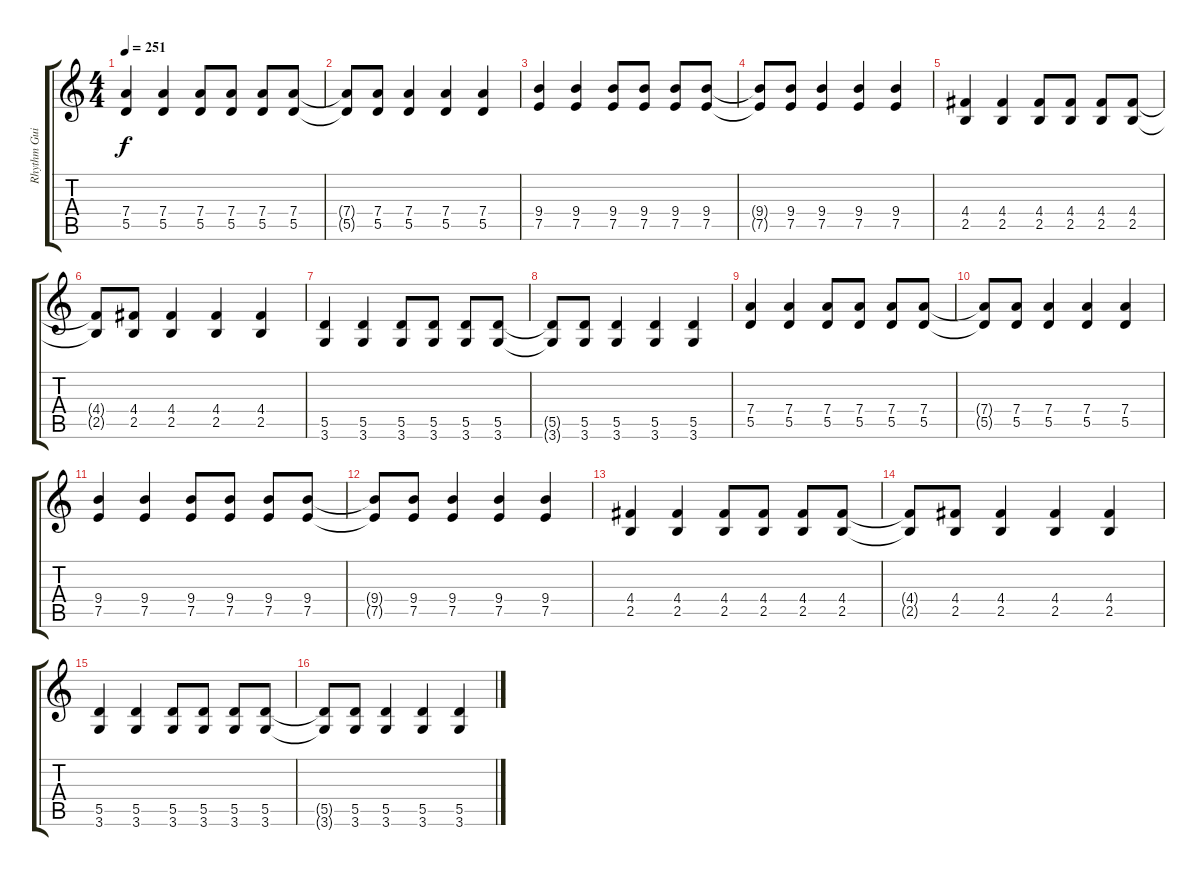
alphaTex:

\track ("Rhythm Guitar" "Rhythm Gui") {instrument overdrivenguitar}
\staff {score tabs}
\tuning (E4 B3 G3 D3 A2 E2) {hide}
\ts (4 4)
\tempo 251
\clef g2
\ks c
(7.4 5.5).4{dy f} (7.4 5.5).4 (7.4 5.5).8 (7.4 5.5).8 (7.4 5.5).8 (7.4 5.5).8 |
(7.4{t} 5.5{t}).8 (7.4 5.5).8 (7.4 5.5).4 (7.4 5.5).4 (7.4 5.5).4 |
(9.4 7.5).4 (9.4 7.5).4 (9.4 7.5).8 (9.4 7.5).8 (9.4 7.5).8 (9.4 7.5).8 |
(9.4{t} 7.5{t}).8 (9.4 7.5).8 (9.4 7.5).4 (9.4 7.5).4 (9.4 7.5).4 |
(4.4 2.5).4 (4.4 2.5).4 (4.4 2.5).8 (4.4 2.5).8 (4.4 2.5).8 (4.4 2.5).8 |
(4.4{t} 2.5{t}).8 (4.4 2.5).8 (4.4 2.5).4 (4.4 2.5).4 (4.4 2.5).4 |
(5.5 3.6).4 (5.5 3.6).4 (5.5 3.6).8 (5.5 3.6).8 (5.5 3.6).8 (5.5 3.6).8 |
(5.5{t} 3.6{t}).8 (5.5 3.6).8 (5.5 3.6).4 (5.5 3.6).4 (5.5 3.6).4 |
(7.4 5.5).4 (7.4 5.5).4 (7.4 5.5).8 (7.4 5.5).8 (7.4 5.5).8 (7.4 5.5).8 |
(7.4{t} 5.5{t}).8 (7.4 5.5).8 (7.4 5.5).4 (7.4 5.5).4 (7.4 5.5).4 |
(9.4 7.5).4 (9.4 7.5).4 (9.4 7.5).8 (9.4 7.5).8 (9.4 7.5).8 (9.4 7.5).8 |
(9.4{t} 7.5{t}).8 (9.4 7.5).8 (9.4 7.5).4 (9.4 7.5).4 (9.4 7.5).4 |
(4.4 2.5).4 (4.4 2.5).4 (4.4 2.5).8 (4.4 2.5).8 (4.4 2.5).8 (4.4 2.5).8 |
(4.4{t} 2.5{t}).8 (4.4 2.5).8 (4.4 2.5).4 (4.4 2.5).4 (4.4 2.5).4 |
(5.5 3.6).4 (5.5 3.6).4 (5.5 3.6).8 (5.5 3.6).8 (5.5 3.6).8 (5.5 3.6).8 |
(5.5{t} 3.6{t}).8 (5.5 3.6).8 (5.5 3.6).4 (5.5 3.6).4 (5.5 3.6).4
